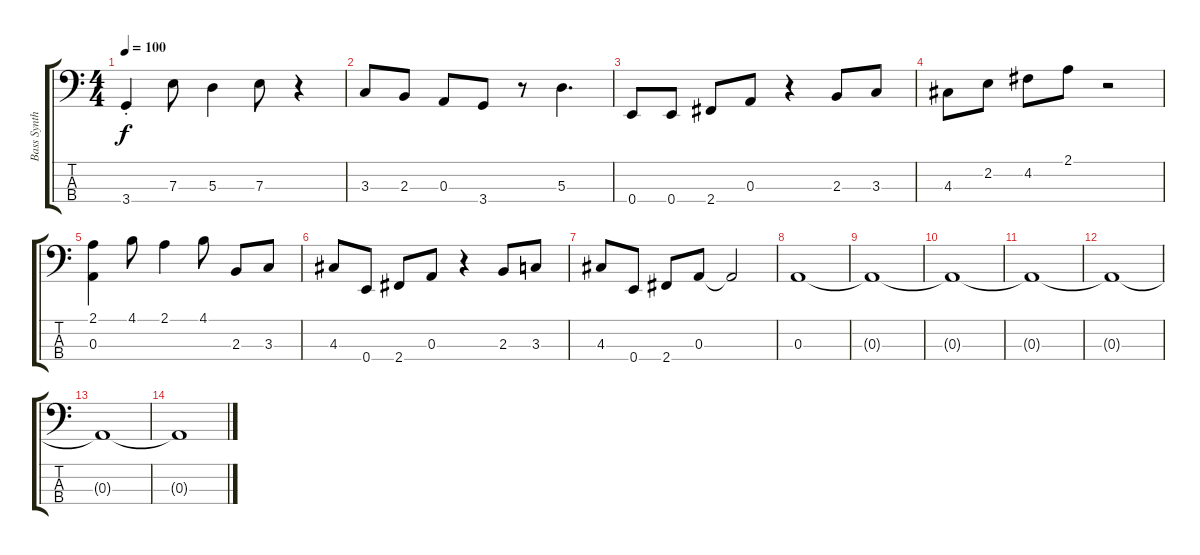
\track ("Bass Synth" "Bass Synth") {instrument synthbass1}
\staff {score tabs}
\tuning (G2 D2 A1 E1) {hide}
\ts (4 4)
\tempo 100
\clef f4
\ks c
3.4{st}.4{dy f volume 13 instrument synthbass1} 7.3.8 5.3.4 7.3.8 r.4 |
3.3.8{volume 13 instrument synthbass1} 2.3.8 0.3.8 3.4.8 r.8 5.3.4{d} |
0.4.8{volume 13 instrument synthbass1} 0.4.8 2.4.8 0.3.8 r.4 2.3.8 3.3.8 |
4.3.8{volume 13 instrument synthbass1} 2.2.8 4.2.8 2.1.8 r.2 |
(2.1 0.3).4{volume 13 instrument synthbass1} 4.1.8 2.1.4 4.1.8 2.3.8 3.3.8 |
4.3.8{volume 13 instrument synthbass1} 0.4.8 2.4.8 0.3.8 r.4 2.3.8 3.3.8 |
4.3.8{volume 13 instrument synthbass1} 0.4.8 2.4.8 0.3.8 0.3{t}.2{volume 6} |
0.3.1{volume 10 instrument contrabass} |
0.3{t}.1 |
0.3{t}.1 |
0.3{t}.1{volume 16} |
0.3{t}.1 |
0.3{t}.1 |
0.3{t}.1
